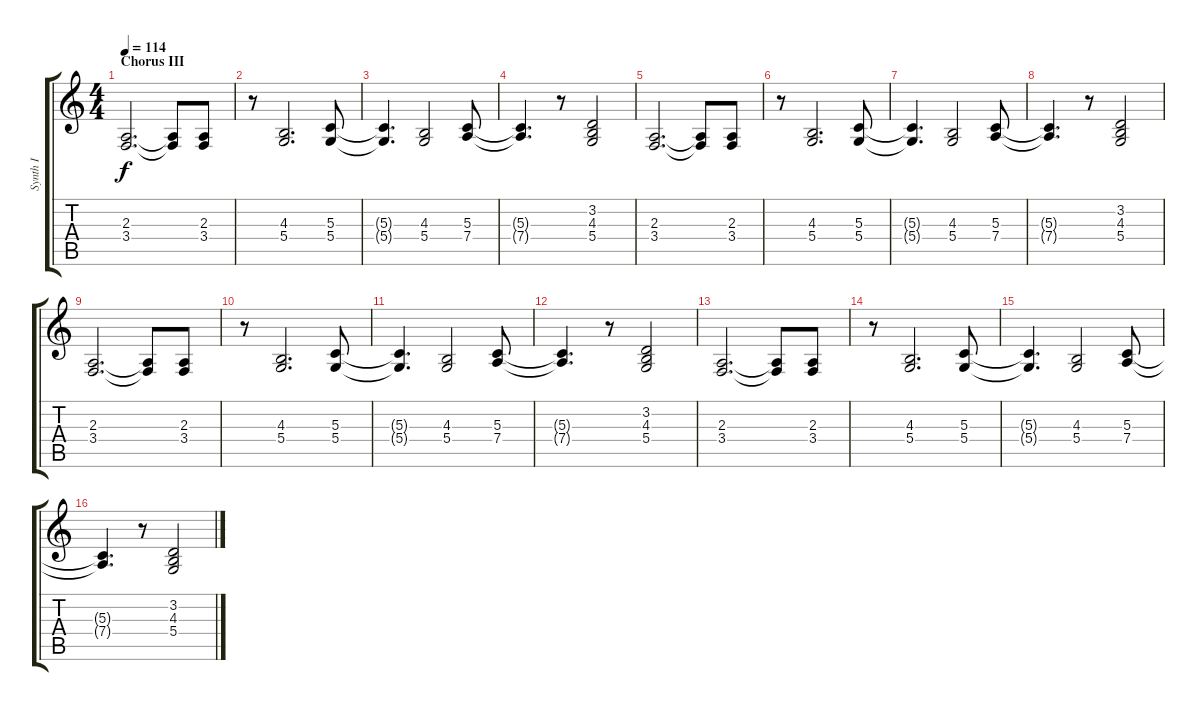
\track ("Synth I" "Synth I") {instrument stringensemble1}
\staff {score tabs}
\tuning (E4 B3 G3 D3 A2 E2) {hide}
\ts (4 4)
\section ("" "Chorus III")
\tempo 114
\clef g2
\ks c
(2.3 3.4).2{d dy f} (2.3{t} 3.4{t}).8 (2.3 3.4).8 |
r.8 (4.3 5.4).2{d} (5.3 5.4).8 |
(5.3{t} 5.4{t}).4{d} (4.3 5.4).2 (5.3 7.4).8 |
(5.3{t} 7.4{t}).4{d} r.8 (3.2 4.3 5.4).2 |
(2.3 3.4).2{d} (2.3{t} 3.4{t}).8 (2.3 3.4).8 |
r.8 (4.3 5.4).2{d} (5.3 5.4).8 |
(5.3{t} 5.4{t}).4{d} (4.3 5.4).2 (5.3 7.4).8 |
(5.3{t} 7.4{t}).4{d} r.8 (3.2 4.3 5.4).2 |
(2.3 3.4).2{d} (2.3{t} 3.4{t}).8 (2.3 3.4).8 |
r.8 (4.3 5.4).2{d} (5.3 5.4).8 |
(5.3{t} 5.4{t}).4{d} (4.3 5.4).2 (5.3 7.4).8 |
(5.3{t} 7.4{t}).4{d} r.8 (3.2 4.3 5.4).2 |
(2.3 3.4).2{d} (2.3{t} 3.4{t}).8 (2.3 3.4).8 |
r.8 (4.3 5.4).2{d} (5.3 5.4).8 |
(5.3{t} 5.4{t}).4{d} (4.3 5.4).2 (5.3 7.4).8 |
(5.3{t} 7.4{t}).4{d} r.8 (3.2 4.3 5.4).2
